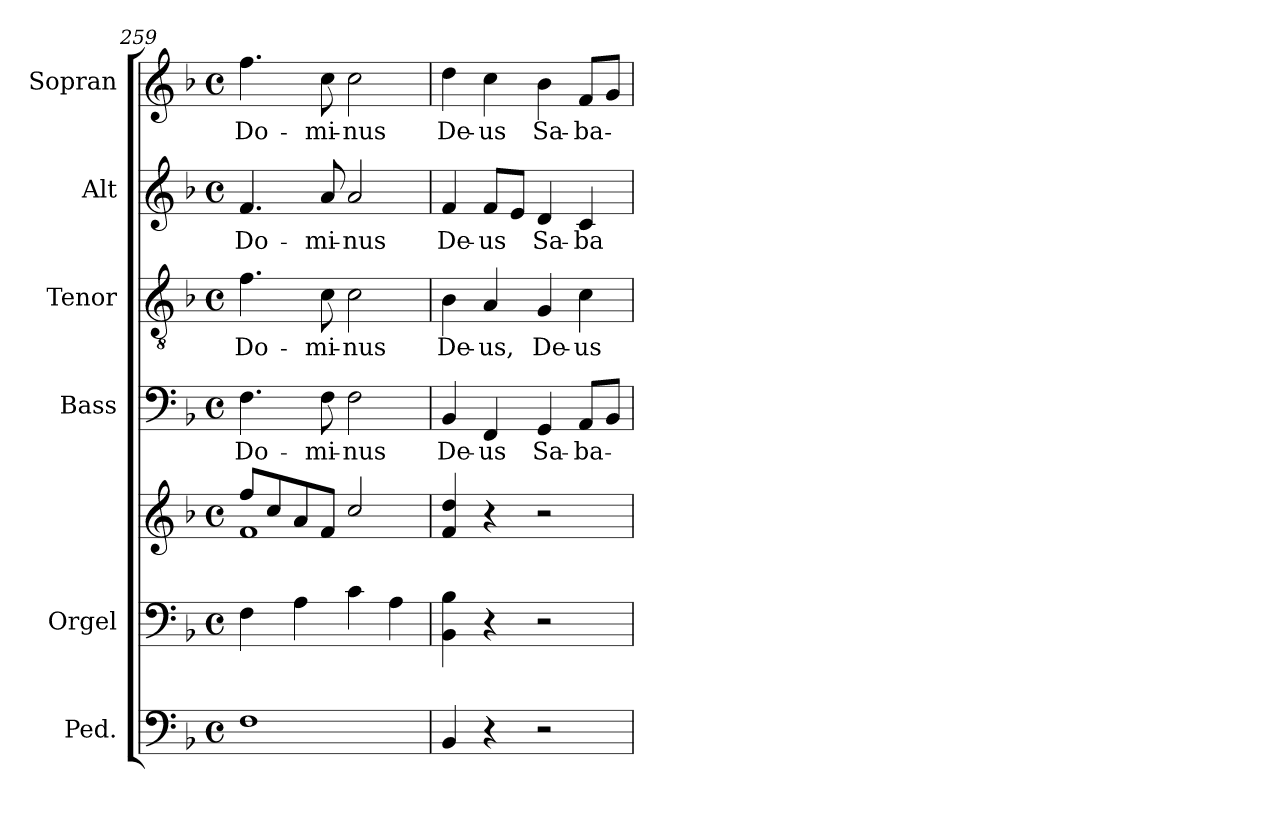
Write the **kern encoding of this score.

**kern	**kern	**kern	**kern	**text	**kern	**text	**kern	**text	**kern	**text
*part6	*part5	*part5	*part4	*part4	*part3	*part3	*part2	*part2	*part1	*part1
*staff7	*staff6	*staff5	*staff4	*staff4	*staff3	*staff3	*staff2	*staff2	*staff1	*staff1
*I"Ped.	*I"Orgel	*	*I"Bass	*	*I"Tenor	*	*I"Alt	*	*I"Sopran	*
*	*I'Org.	*	*I'B.	*	*I'T.	*	*I'A.	*	*I'S.	*
*clefF4	*clefF4	*clefG2	*clefF4	*	*clefGv2	*	*clefG2	*	*clefG2	*
*ITrd7c12	*	*	*	*	*	*	*	*	*	*
*k[b-]	*k[b-]	*k[b-]	*k[b-]	*	*k[b-]	*	*k[b-]	*	*k[b-]	*
*F:	*F:	*F:	*F:	*	*F:	*	*F:	*	*F:	*
*M4/4	*M4/4	*M4/4	*M4/4	*	*M4/4	*	*M4/4	*	*M4/4	*
*met(c)	*met(c)	*met(c)	*met(c)	*	*met(c)	*	*met(c)	*	*met(c)	*
=259	=259	=259	=259	=259	=259	=259	=259	=259	=259	=259
*	*	*^	*	*	*	*	*	*	*	*
!	!	!	!	!	!LO:LY:b	!	!LO:LY:b	!	!LO:LY:b	!	!LO:LY:b
1FF	4F\	8ff/L	1f	4.F\	Do-	4.f\	Do-	4.f/	Do-	4.ff\	Do-
.	.	8cc/	.	.	.	.	.	.	.	.	.
.	4A\	8a/	.	.	.	.	.	.	.	.	.
!	!	!	!	!	!LO:LY:b	!	!LO:LY:b	!	!LO:LY:b	!	!LO:LY:b
.	.	8f/J	.	8F\	-mi-	8c\	-mi-	8a/	-mi-	8cc\	-mi-
!	!	!	!	!	!LO:LY:b	!	!LO:LY:b	!	!LO:LY:b	!	!LO:LY:b
.	4c\	2cc/	.	2F\	-nus	2c\	-nus	2a/	-nus	2cc\	-nus
.	4A\	.	.	.	.	.	.	.	.	.	.
*	*	*v	*v	*	*	*	*	*	*	*	*
!!LO:PB:g=z
=260	=260	=260	=260	=260	=260	=260	=260	=260	=260	=260
!	!	!	!	!LO:LY:b	!	!LO:LY:b	!	!LO:LY:b	!	!LO:LY:b
4BBB-/	4BB-\ 4B-\	4f/ 4dd/	4BB-/	De-	4B-\	De-	4f/	De-	4dd\	De-
!	!	!	!	!LO:LY:b	!	!LO:LY:b	!	!LO:LY:b	!	!LO:LY:b
4r	4r	4r	4FF/	-us	4A/	-us,	8f/L	-us	4cc\	-us
.	.	.	.	.	.	.	8e/J	.	.	.
!	!	!	!	!LO:LY:b	!	!LO:LY:b	!	!LO:LY:b	!	!LO:LY:b
2r	2r	2r	4GG/	Sa-	4G/	De-	4d/	Sa-	4b-\	Sa-
!	!	!	!	!LO:LY:b	!	!LO:LY:b	!	!LO:LY:b	!	!LO:LY:b
.	.	.	8AA/L	-ba-	4c\	-us	4c/	-ba-	8f/L	-ba-
.	.	.	8BB-/J	.	.	.	.	.	8g/J	.
=	=	=	=	=	=	=	=	=	=	=
*-	*-	*-	*-	*-	*-	*-	*-	*-	*-	*-
